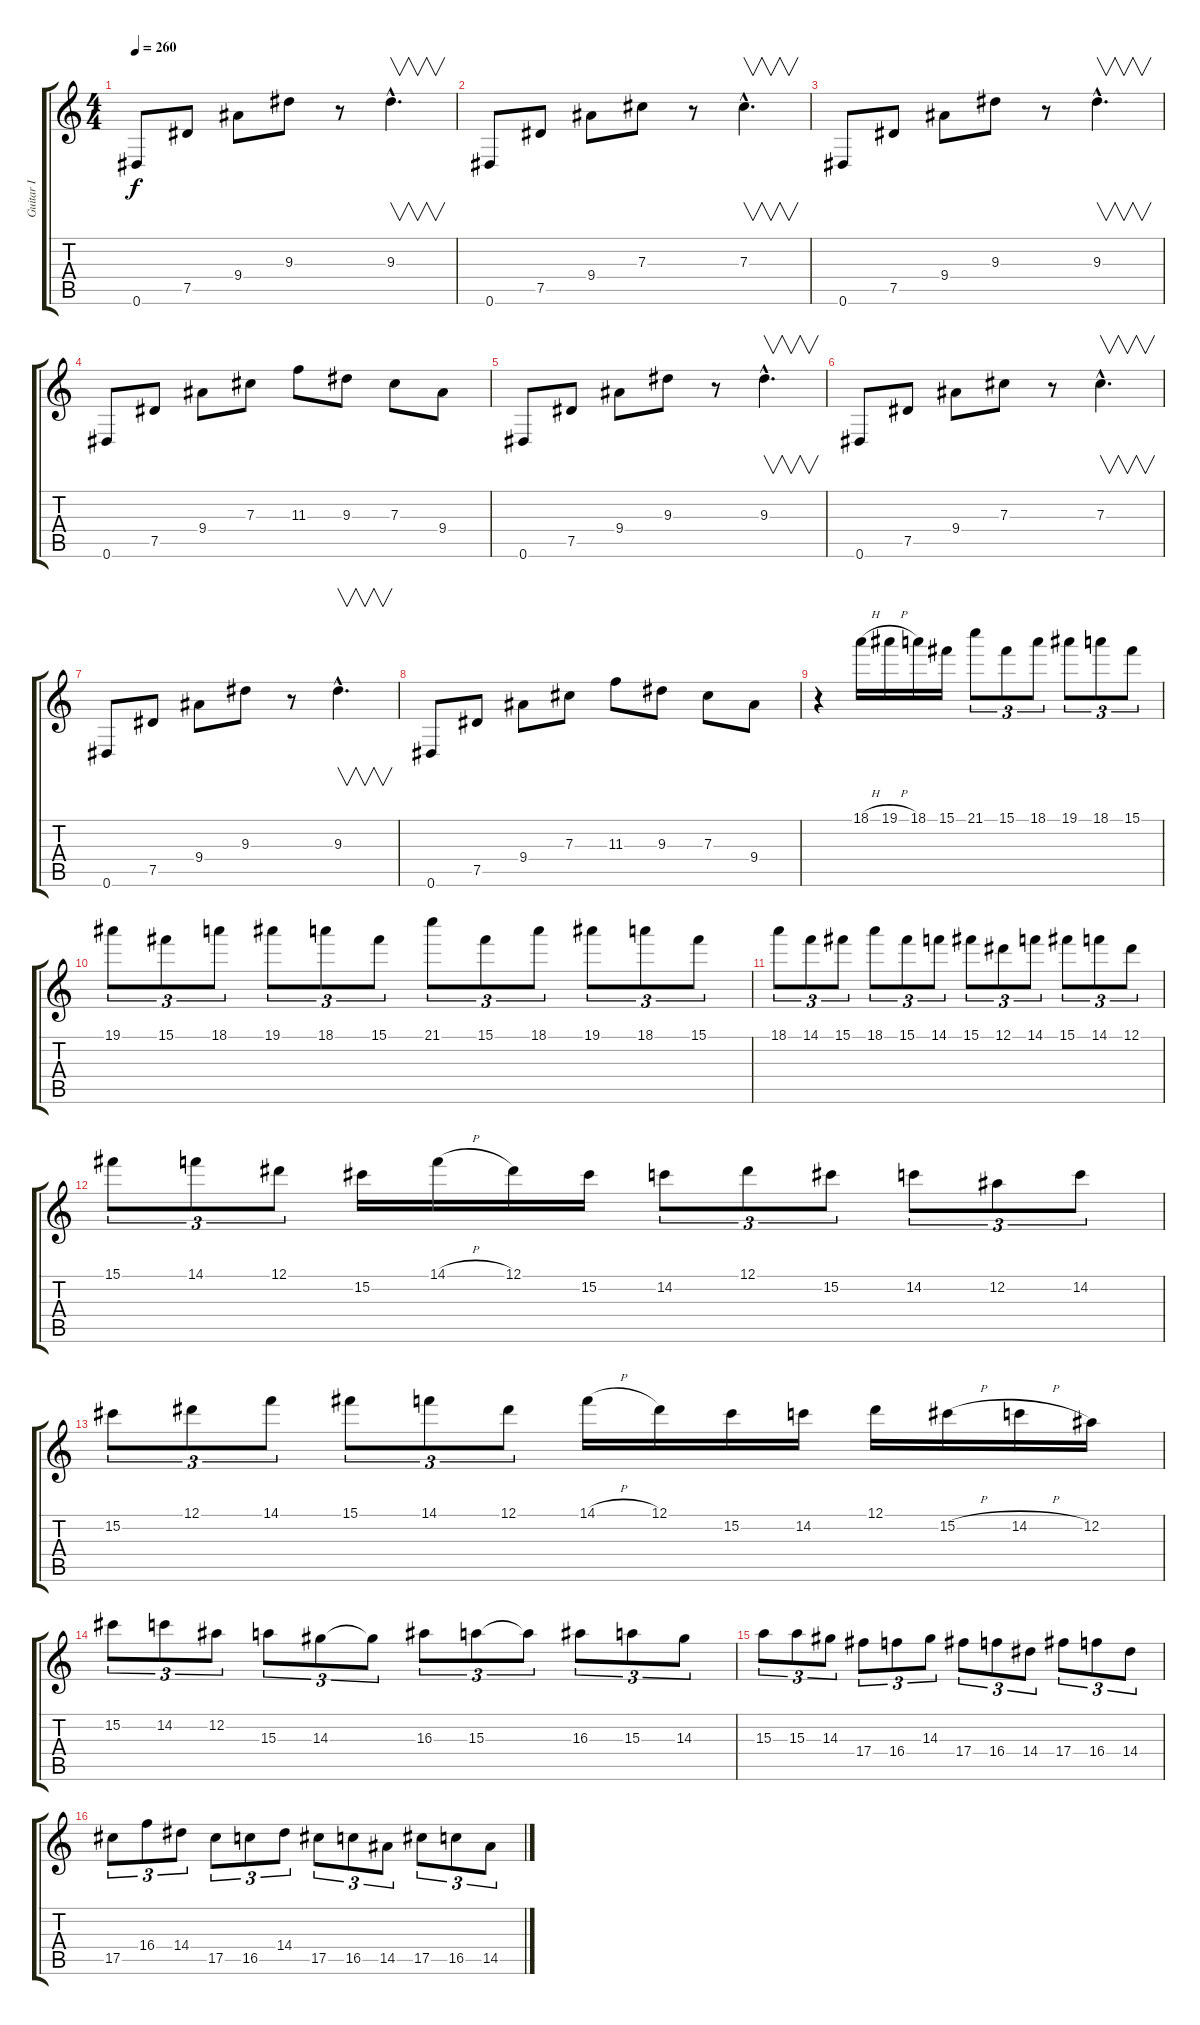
\track ("Guitar I" "Guitar I") {instrument overdrivenguitar}
\staff {score tabs}
\tuning (Eb4 Bb3 Gb3 Db3 Ab2 Eb2) {hide}
\ts (4 4)
\tempo 260
\clef g2
\ks c
0.6.8{dy f} 7.5.8 9.4.8 9.3.8 r.8 9.3{hac}.4{v d} |
0.6.8 7.5.8 9.4.8 7.3.8 r.8 7.3{hac}.4{v d} |
0.6.8 7.5.8 9.4.8 9.3.8 r.8 9.3{hac}.4{v d} |
0.6.8 7.5.8 9.4.8 7.3.8 11.3.8 9.3.8 7.3.8 9.4.8 |
0.6.8 7.5.8 9.4.8 9.3.8 r.8 9.3{hac}.4{v d} |
0.6.8 7.5.8 9.4.8 7.3.8 r.8 7.3{hac}.4{v d} |
0.6.8 7.5.8 9.4.8 9.3.8 r.8 9.3{hac}.4{v d} |
0.6.8 7.5.8 9.4.8 7.3.8 11.3.8 9.3.8 7.3.8 9.4.8 |
r.4 18.1{h}.16 19.1{h}.16 18.1.16 15.1.16 21.1.8{tu (3 2)} 15.1.8{tu (3 2)} 18.1.8{tu (3 2)} 19.1.8{tu (3 2)} 18.1.8{tu (3 2)} 15.1.8{tu (3 2)} |
19.1.8{tu (3 2)} 15.1.8{tu (3 2)} 18.1.8{tu (3 2)} 19.1.8{tu (3 2)} 18.1.8{tu (3 2)} 15.1.8{tu (3 2)} 21.1.8{tu (3 2)} 15.1.8{tu (3 2)} 18.1.8{tu (3 2)} 19.1.8{tu (3 2)} 18.1.8{tu (3 2)} 15.1.8{tu (3 2)} |
18.1.8{tu (3 2)} 14.1.8{tu (3 2)} 15.1.8{tu (3 2)} 18.1.8{tu (3 2)} 15.1.8{tu (3 2)} 14.1.8{tu (3 2)} 15.1.8{tu (3 2)} 12.1.8{tu (3 2)} 14.1.8{tu (3 2)} 15.1.8{tu (3 2)} 14.1.8{tu (3 2)} 12.1.8{tu (3 2)} |
15.1.8{tu (3 2)} 14.1.8{tu (3 2)} 12.1.8{tu (3 2)} 15.2.16 14.1{h}.16 12.1.16 15.2.16 14.2.8{tu (3 2)} 12.1.8{tu (3 2)} 15.2.8{tu (3 2)} 14.2.8{tu (3 2)} 12.2.8{tu (3 2)} 14.2.8{tu (3 2)} |
15.2.8{tu (3 2)} 12.1.8{tu (3 2)} 14.1.8{tu (3 2)} 15.1.8{tu (3 2)} 14.1.8{tu (3 2)} 12.1.8{tu (3 2)} 14.1{h}.16 12.1.16 15.2.16 14.2.16 12.1.16 15.2{h}.16 14.2{h}.16 12.2.16 |
15.2.8{tu (3 2)} 14.2.8{tu (3 2)} 12.2.8{tu (3 2)} 15.3.8{tu (3 2)} 14.3.8{tu (3 2)} 14.3{t}.8{tu (3 2)} 16.3.8{tu (3 2)} 15.3.8{tu (3 2)} 15.3{t}.8{tu (3 2)} 16.3.8{tu (3 2)} 15.3.8{tu (3 2)} 14.3.8{tu (3 2)} |
15.3.8{tu (3 2)} 15.3.8{tu (3 2)} 14.3.8{tu (3 2)} 17.4.8{tu (3 2)} 16.4.8{tu (3 2)} 14.3.8{tu (3 2)} 17.4.8{tu (3 2)} 16.4.8{tu (3 2)} 14.4.8{tu (3 2)} 17.4.8{tu (3 2)} 16.4.8{tu (3 2)} 14.4.8{tu (3 2)} |
17.5.8{tu (3 2)} 16.4.8{tu (3 2)} 14.4.8{tu (3 2)} 17.5.8{tu (3 2)} 16.5.8{tu (3 2)} 14.4.8{tu (3 2)} 17.5.8{tu (3 2)} 16.5.8{tu (3 2)} 14.5.8{tu (3 2)} 17.5.8{tu (3 2)} 16.5.8{tu (3 2)} 14.5.8{tu (3 2)}
